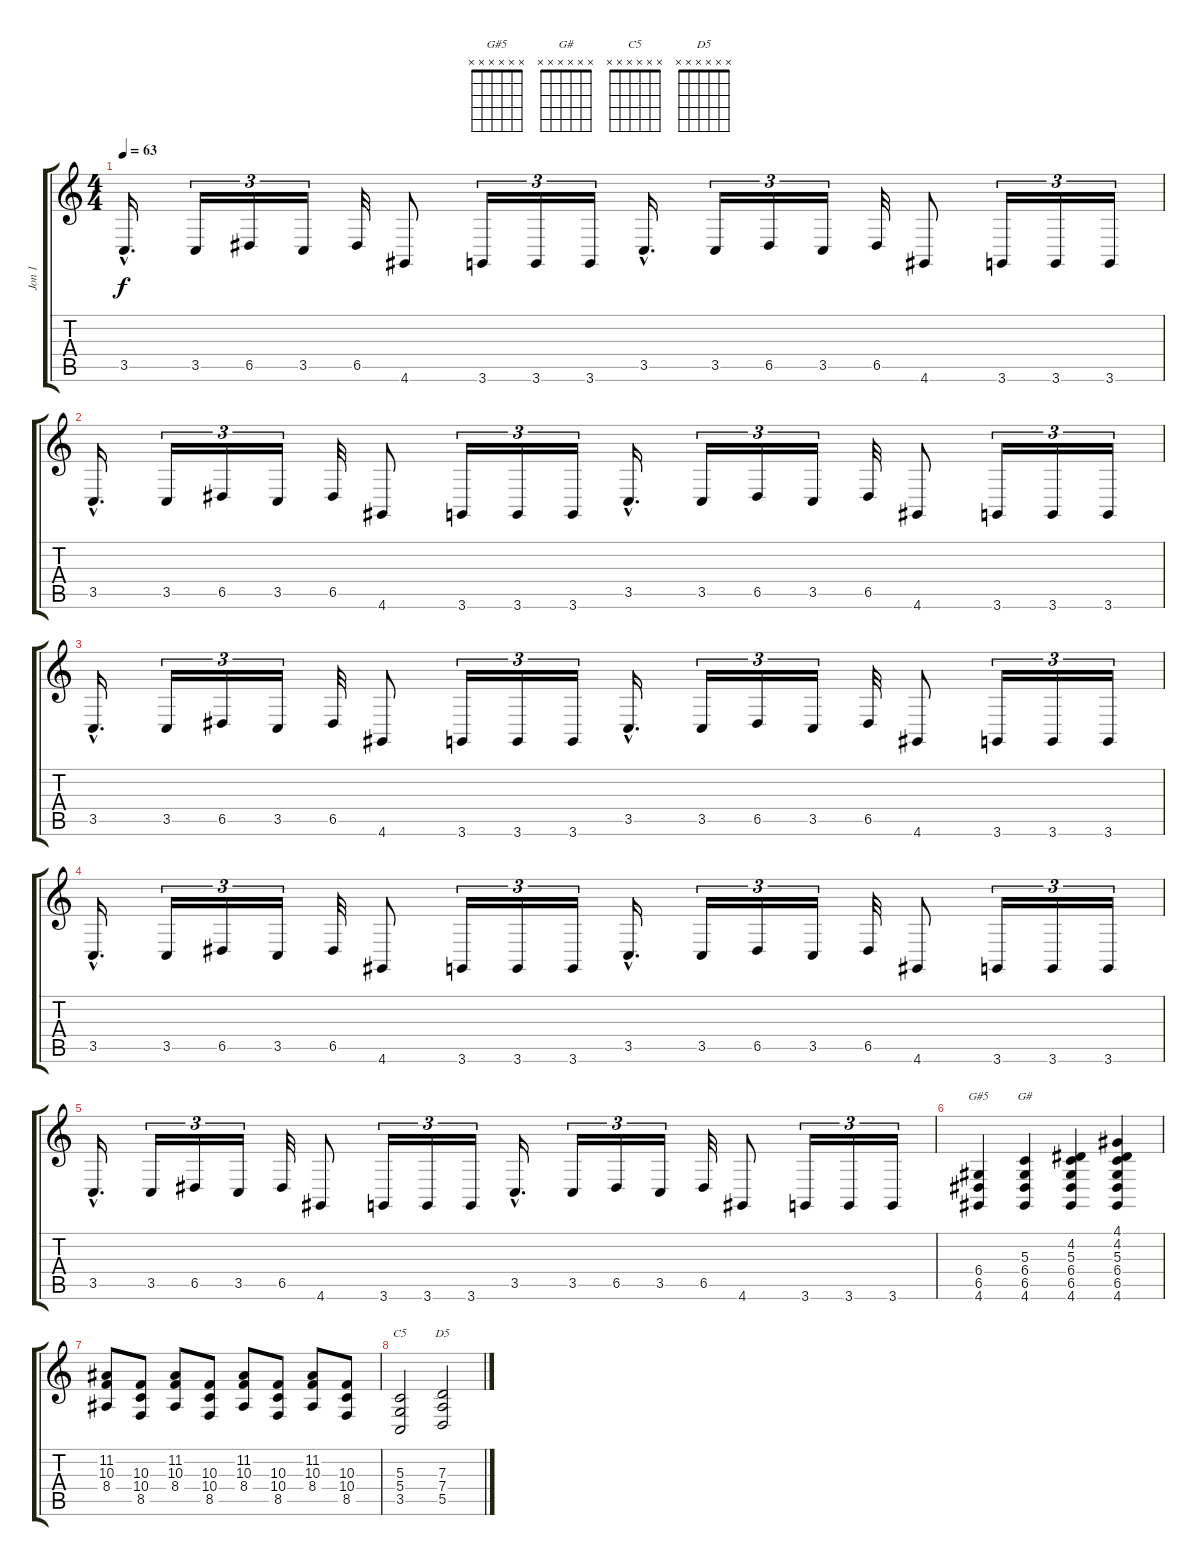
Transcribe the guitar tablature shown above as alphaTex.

\track ("Jon 1" "Jon 1") {instrument acousticgrandpiano}
\staff {score tabs}
\tuning (E4 B3 G3 D3 A2 E2) {hide}
\chord ("G#5" x x x x x x) {firstfret 0}
\chord ("G#" x x x x x x) {firstfret 0}
\chord ("C5" x x x x x x) {firstfret 0}
\chord ("D5" x x x x x x) {firstfret 0}
\ts (4 4)
\tempo 63
\clef g2
\ks c
3.5{hac}.16{d dy f} 3.5.16{tu (3 2)} 6.5.16{tu (3 2)} 3.5.16{tu (3 2)} 6.5.32 4.6.8 3.6.16{tu (3 2)} 3.6.16{tu (3 2)} 3.6.16{tu (3 2)} 3.5{hac}.16{d} 3.5.16{tu (3 2)} 6.5.16{tu (3 2)} 3.5.16{tu (3 2)} 6.5.32 4.6.8 3.6.16{tu (3 2)} 3.6.16{tu (3 2)} 3.6.16{tu (3 2)} |
3.5{hac}.16{d} 3.5.16{tu (3 2)} 6.5.16{tu (3 2)} 3.5.16{tu (3 2)} 6.5.32 4.6.8 3.6.16{tu (3 2)} 3.6.16{tu (3 2)} 3.6.16{tu (3 2)} 3.5{hac}.16{d} 3.5.16{tu (3 2)} 6.5.16{tu (3 2)} 3.5.16{tu (3 2)} 6.5.32 4.6.8 3.6.16{tu (3 2)} 3.6.16{tu (3 2)} 3.6.16{tu (3 2)} |
3.5{hac}.16{d} 3.5.16{tu (3 2)} 6.5.16{tu (3 2)} 3.5.16{tu (3 2)} 6.5.32 4.6.8 3.6.16{tu (3 2)} 3.6.16{tu (3 2)} 3.6.16{tu (3 2)} 3.5{hac}.16{d} 3.5.16{tu (3 2)} 6.5.16{tu (3 2)} 3.5.16{tu (3 2)} 6.5.32 4.6.8 3.6.16{tu (3 2)} 3.6.16{tu (3 2)} 3.6.16{tu (3 2)} |
3.5{hac}.16{d} 3.5.16{tu (3 2)} 6.5.16{tu (3 2)} 3.5.16{tu (3 2)} 6.5.32 4.6.8 3.6.16{tu (3 2)} 3.6.16{tu (3 2)} 3.6.16{tu (3 2)} 3.5{hac}.16{d} 3.5.16{tu (3 2)} 6.5.16{tu (3 2)} 3.5.16{tu (3 2)} 6.5.32 4.6.8 3.6.16{tu (3 2)} 3.6.16{tu (3 2)} 3.6.16{tu (3 2)} |
3.5{hac}.16{d} 3.5.16{tu (3 2)} 6.5.16{tu (3 2)} 3.5.16{tu (3 2)} 6.5.32 4.6.8 3.6.16{tu (3 2)} 3.6.16{tu (3 2)} 3.6.16{tu (3 2)} 3.5{hac}.16{d} 3.5.16{tu (3 2)} 6.5.16{tu (3 2)} 3.5.16{tu (3 2)} 6.5.32 4.6.8 3.6.16{tu (3 2)} 3.6.16{tu (3 2)} 3.6.16{tu (3 2)} |
(6.4 6.5 4.6).4{ch "G#5"} (5.3 6.4 6.5 4.6).4{ch "G#"} (4.2 5.3 6.4 6.5 4.6).4 (4.1 4.2 5.3 6.4 6.5 4.6).4 |
(11.2 10.3 8.4).8 (10.3 10.4 8.5).8 (11.2 10.3 8.4).8 (10.3 10.4 8.5).8 (11.2 10.3 8.4).8 (10.3 10.4 8.5).8 (11.2 10.3 8.4).8 (10.3 10.4 8.5).8 |
(5.3 5.4 3.5).2{ch "C5"} (7.3 7.4 5.5).2{ch "D5"}
